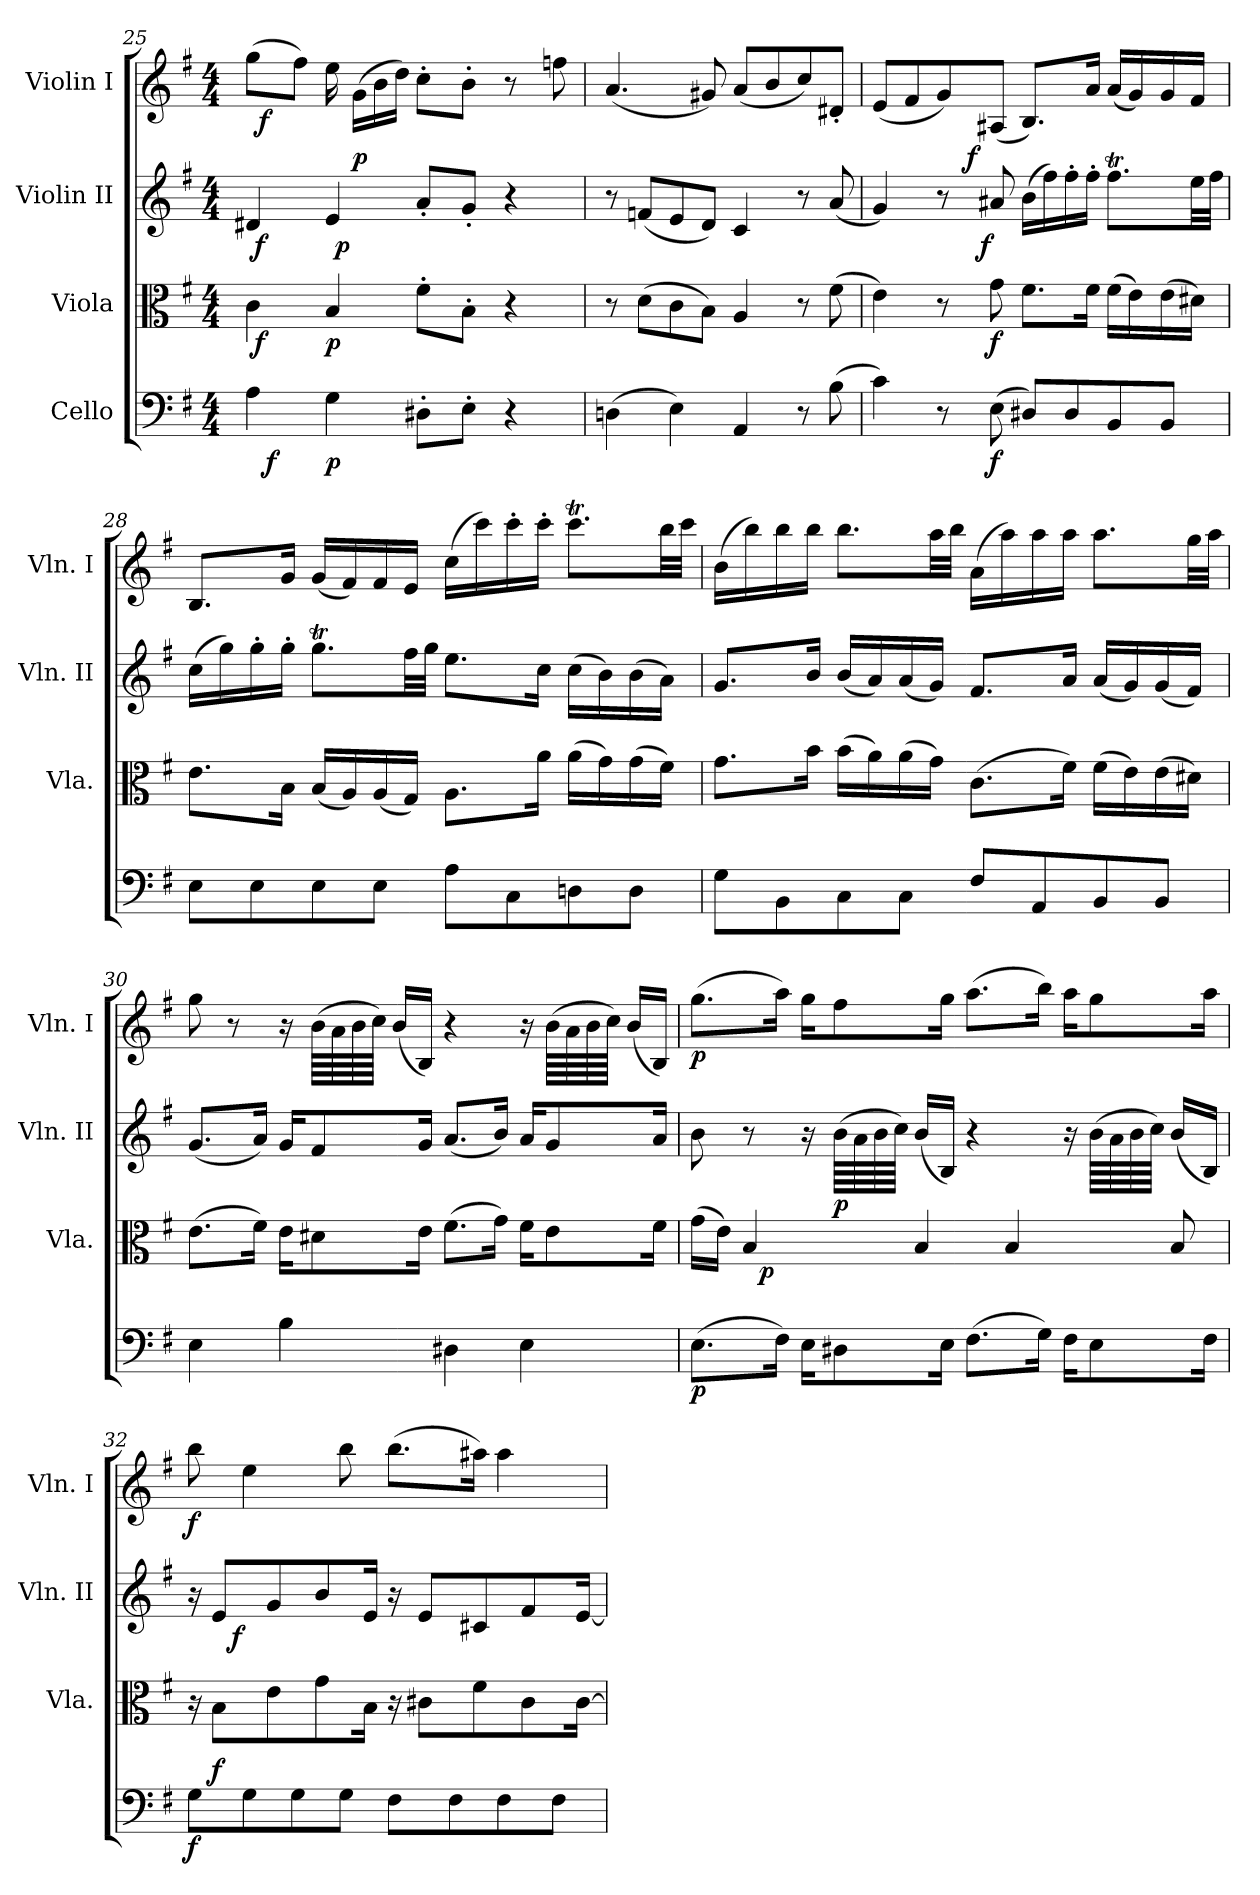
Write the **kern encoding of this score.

**kern	**dynam	**kern	**dynam	**kern	**dynam	**kern	**dynam
*part4	*part4	*part3	*part3	*part2	*part2	*part1	*part1
*staff4	*staff4	*staff3	*staff3	*staff2	*staff2	*staff1	*staff1
*I"Cello	*	*I"Viola	*	*I"Violin II	*	*I"Violin I	*
*	*	*I'Vla.	*	*I'Vln. II	*	*I'Vln. I	*
*clefF4	*	*clefC3	*	*clefG2	*	*clefG2	*
*k[f#]	*	*k[f#]	*	*k[f#]	*	*k[f#]	*
*e:	*	*e:	*	*e:	*	*e:	*
*M4/4	*	*M4/4	*	*M4/4	*	*M4/4	*
=25	=25	=25	=25	=25	=25	=25	=25
*^	*	*^	*	*^	*	*^	*
*	*	*	*	*	*	*	*^	*	*	*	*
*	*	*	*	*	*	*	*	*^	*	*	*	*
4A\	32ryy	.	4c\	64ryy	.	4d#X/	64ryy	4ryy	4ryy	.	(8gg\L	48ryy	.
!	!	!	!	!	!LO:DY:b	!	!	!	!	!LO:DY:b	!	!	!
.	.	.	.	2ryy	f	.	2ryy	.	.	f	.	.	.
!	!	!	!	!	!	!	!	!	!	!	!	!	!LO:DY:b
.	.	.	.	.	.	.	.	.	.	.	.	3%2ryy	f
!	!	!LO:DY:b	!	!	!	!	!	!	!	!	!	!	!
.	2ryy	f	.	.	.	.	.	.	.	.	.	.	.
.	.	.	.	.	.	.	.	.	.	.	8ff#\J)	.	.
!	!	!LO:DY:b	!	!	!LO:DY:b	!	!	!	!	!	!	!	!
4G\	.	p	4B/	.	p	4e/	.	64ryy	16ryy	.	16ee\	.	.
!	!	!	!	!	!	!	!	!	!	!LO:DY:b	!	!	!
.	.	.	.	.	.	.	.	2ryy	.	p	.	.	.
!	!	!	!	!	!	!	!	!	!	!LO:DY:a	!	!	!
.	.	.	.	.	.	.	.	.	2ryy	p	(16g\LL	.	.
.	.	.	.	.	.	.	.	.	.	.	16b\	.	.
.	.	.	.	.	.	.	.	.	.	.	16dd\JJ)	.	.
8D#X'>\L	.	.	8f#'>\L	.	.	8a'</L	.	.	.	.	8cc'>\L	.	.
.	.	.	.	4ryy	.	.	4ryy	.	.	.	.	.	.
.	4...ryy	.	.	.	.	.	.	.	.	.	.	.	.
8E'>\J	.	.	8B'>\J	.	.	8g'</J	.	.	.	.	8b'>\J	.	.
.	.	.	.	.	.	.	.	.	.	.	.	6...ryy	.
4r	.	.	4r	.	.	4r	.	.	.	.	8r	.	.
.	.	.	.	8...ryy	.	.	8...ryy	8...ryy	.	.	.	.	.
.	.	.	.	.	.	.	.	.	8.ryy	.	.	.	.
.	.	.	.	.	.	.	.	.	.	.	8ffn\	.	.
*v	*v	*	*	*	*	*v	*v	*v	*v	*	*v	*v	*
*	*	*v	*v	*	*	*	*	*
=26	=26	=26	=26	=26	=26	=26	=26
(4Dn\	.	8r	.	8r	.	(4.a/	.
.	.	(8d\L	.	(8fn/L	.	.	.
4E\)	.	8c\	.	8e/	.	.	.
.	.	8B\J)	.	8d/J)	.	8g#X/)	.
4AA/	.	4A/	.	4c/	.	(8a/L	.
.	.	.	.	.	.	8b/	.
8r	.	8r	.	8r	.	8cc/)	.
(8B\	.	(8f#\	.	(8a/	.	8d#X'</J	.
!!LO:LB:g=z
=27	=27	=27	=27	=27	=27	=27	=27
*	*	*	*	*^	*	*	*
*	*	*	*	*	*^	*	*	*
4c\)	.	4e\)	.	4g/)	4ryy	4ryy	.	(8e/L	.
.	.	.	.	.	.	.	.	8f#/	.
8r	.	8r	.	8r	16ryy	16..ryy	.	8g/)	.
.	.	.	.	.	64ryy	.	.	.	.
!	!	!	!	!	!	!	!LO:DY:a	!	!
.	.	.	.	.	2ryy	.	f	.	.
!	!	!	!	!	!	!	!LO:DY:b	!	!
.	.	.	.	.	.	2ryy	f	.	.
!	!LO:DY:b	!	!LO:DY:b	!	!	!	!	!	!
(8E\	f	8g\	f	8a#X/	.	.	.	(8A#X/J	.
8D#X/L)	.	8.f#\L	.	(16b\LL	.	.	.	8.B/L)	.
.	.	.	.	16ff#\)	.	.	.	.	.
8D#/	.	.	.	16ff#'>\	.	.	.	.	.
.	.	16f#\Jk	.	16ff#'>\JJ	.	.	.	16a/Jk	.
8BB/	.	(16f#\LL	.	8.ff#t\L	.	.	.	(16a/LL	.
.	.	16e\)	.	.	.	.	.	16g/)	.
.	.	.	.	.	8ryy	.	.	.	.
.	.	.	.	.	.	8ryy	.	.	.
8BB/J	.	(16e\	.	.	.	.	.	16g/	.
.	.	16d#X\JJ)	.	32ee\LL	.	.	.	16f#/JJ	.
.	.	.	.	.	32.ryy	.	.	.	.
.	.	.	.	32ff#\JJJ	.	.	.	.	.
.	.	.	.	.	.	64ryy	.	.	.
*	*	*	*	*v	*v	*v	*	*	*
=28	=28	=28	=28	=28	=28	=28	=28
8E\L	.	8.e\L	.	(16cc\LL	.	8.B/L	.
.	.	.	.	16gg\)	.	.	.
8E\	.	.	.	16gg'>\	.	.	.
.	.	16B\Jk	.	16gg'>\JJ	.	16g/Jk	.
8E\	.	(16B/LL	.	8.ggT\L	.	(16g/LL	.
.	.	16A/)	.	.	.	16f#/)	.
8E\J	.	(16A/	.	.	.	16f#/	.
.	.	16G/JJ)	.	32ff#\LL	.	16e/JJ	.
.	.	.	.	32gg\JJJ	.	.	.
8A\L	.	8.A\L	.	8.ee\L	.	(16cc\LL	.
.	.	.	.	.	.	16ccc\)	.
8C\	.	.	.	.	.	16ccc'>\	.
.	.	16a\Jk	.	16cc\Jk	.	16ccc'>\JJ	.
8Dn\	.	(16a\LL	.	(16cc\LL	.	8.cccT\L	.
.	.	16g\)	.	16b\)	.	.	.
8D\J	.	(16g\	.	(16b\	.	.	.
.	.	16f#\JJ)	.	16a\JJ)	.	32bb\LL	.
.	.	.	.	.	.	32ccc\JJJ	.
=29	=29	=29	=29	=29	=29	=29	=29
8G\L	.	8.g\L	.	8.g/L	.	(16b\LL	.
.	.	.	.	.	.	16bb\)	.
8BB\	.	.	.	.	.	16bb\	.
.	.	16b\Jk	.	16b/Jk	.	16bb\JJ	.
8C\	.	(16b\LL	.	(16b/LL	.	8.bb\L	.
.	.	16a\)	.	16a/)	.	.	.
8C\J	.	(16a\	.	(16a/	.	.	.
.	.	16g\JJ)	.	16g/JJ)	.	32aa\LL	.
.	.	.	.	.	.	32bb\JJJ	.
8F#/L	.	(8.c\L	.	8.f#/L	.	(16a\LL	.
.	.	.	.	.	.	16aa\)	.
8AA/	.	.	.	.	.	16aa\	.
.	.	16f#\Jk)	.	16a/Jk	.	16aa\JJ	.
8BB/	.	(16f#\LL	.	(16a/LL	.	8.aa\L	.
.	.	16e\)	.	16g/)	.	.	.
8BB/J	.	(16e\	.	(16g/	.	.	.
.	.	16d#X\JJ)	.	16f#/JJ)	.	32gg\LL	.
.	.	.	.	.	.	32aa\JJJ	.
!!LO:LB:g=z
=30	=30	=30	=30	=30	=30	=30	=30
4E\	.	(8.e\L	.	(8.g/L	.	8gg\	.
.	.	.	.	.	.	8r	.
.	.	16f#\Jk)	.	16a/Jk)	.	.	.
4B\	.	16e\KL	.	16g/KL	.	16r	.
.	.	8d#X\	.	8f#/	.	(64b\LLLL	.
.	.	.	.	.	.	64a\	.
.	.	.	.	.	.	64b\	.
.	.	.	.	.	.	64cc\JJJJ)	.
.	.	.	.	.	.	(16b/LL	.
.	.	16e\Jk	.	16g/Jk	.	16B/JJ)	.
4D#X\	.	(8.f#\L	.	(8.a/L	.	4r	.
.	.	16g\Jk)	.	16b/Jk)	.	.	.
4E\	.	16f#\KL	.	16a/KL	.	16r	.
.	.	8e\	.	8g/	.	(64b\LLLL	.
.	.	.	.	.	.	64a\	.
.	.	.	.	.	.	64b\	.
.	.	.	.	.	.	64cc\JJJJ)	.
.	.	.	.	.	.	(16b/LL	.
.	.	16f#\Jk	.	16a/Jk	.	16B/JJ)	.
=31	=31	=31	=31	=31	=31	=31	=31
!	!LO:DY:b	!	!	!	!	!	!LO:DY:b
*	*	*^	*	*	*	*	*
*	*	*	*^	*	*	*	*	*
(8.E\L	p	(16g\LL	8ryy	4ryy	.	8b\	.	(8.gg\L	p
.	.	16e\JJ)	.	.	.	.	.	.	.
.	.	4B/	32ryy	.	.	8r	.	.	.
!	!	!	!	!	!LO:DY:b	!	!	!	!
.	.	.	2ryy	.	p	.	.	.	.
16F#\Jk)	.	.	.	.	.	.	.	16aa\Jk)	.
16E\KL	.	.	.	16ryy	.	16r	.	16gg\KL	.
!	!	!	!	!	!LO:DY:a	!	!	!	!
8D#X\	.	.	.	2ryy	p	(64b\LLLL	.	8ff#\	.
.	.	.	.	.	.	64a\	.	.	.
.	.	.	.	.	.	64b\	.	.	.
.	.	.	.	.	.	64cc\JJJJ)	.	.	.
.	.	4B/	.	.	.	(16b/LL	.	.	.
16E\Jk	.	.	.	.	.	16B/JJ)	.	16gg\Jk	.
(8.F#\L	.	.	.	.	.	4r	.	(8.aa\L	.
.	.	4B/	.	.	.	.	.	.	.
.	.	.	4ryy	.	.	.	.	.	.
16G\Jk)	.	.	.	.	.	.	.	16bb\Jk)	.
16F#\KL	.	.	.	.	.	16r	.	16aa\KL	.
8E\	.	.	.	8.ryy	.	(64b\LLLL	.	8gg\	.
.	.	.	.	.	.	64a\	.	.	.
.	.	.	.	.	.	64b\	.	.	.
.	.	.	.	.	.	64cc\JJJJ)	.	.	.
.	.	8B/	.	.	.	(16b/LL	.	.	.
.	.	.	16.ryy	.	.	.	.	.	.
16F#\Jk	.	.	.	.	.	16B/JJ)	.	16aa\Jk	.
=32	=32	=32	=32	=32	=32	=32	=32	=32	=32
!	!LO:DY:b	!	!	!	!	!	!	!	!LO:DY:b
*^	*	*v	*v	*v	*	*^	*	*	*
8G\L	16ryy	f	16r	.	16r	16..ryy	.	8bb\	f
!	!	!LO:DY:a	!	!	!	!	!	!	!
.	2...ryy	f	8B\L	.	8e/L	.	.	.	.
!	!	!	!	!	!	!	!LO:DY:b	!	!
.	.	.	.	.	.	2ryy	f	.	.
8G\	.	.	.	.	.	.	.	4ee\	.
.	.	.	8e\	.	8g/	.	.	.	.
8G\	.	.	.	.	.	.	.	.	.
.	.	.	8g\	.	8b/	.	.	.	.
8G\J	.	.	.	.	.	.	.	8bb\	.
.	.	.	16B\Jk	.	16e/Jk	.	.	.	.
8F#\L	.	.	16r	.	16r	.	.	(8.bb\L	.
.	.	.	8c#X\L	.	8e/L	.	.	.	.
.	.	.	.	.	.	4ryy	.	.	.
8F#\	.	.	.	.	.	.	.	.	.
.	.	.	8f#\	.	8c#X/	.	.	16aa#X\Jk)	.
8F#\	.	.	.	.	.	.	.	4aa#\	.
.	.	.	8c#\	.	8f#/	.	.	.	.
.	.	.	.	.	.	8ryy	.	.	.
8F#\J	.	.	.	.	.	.	.	.	.
.	.	.	[16c#\Jk	.	[16e/Jk	.	.	.	.
.	.	.	.	.	.	64ryy	.	.	.
*v	*v	*	*	*	*v	*v	*	*	*
=	=	=	=	=	=	=	=
*-	*-	*-	*-	*-	*-	*-	*-
